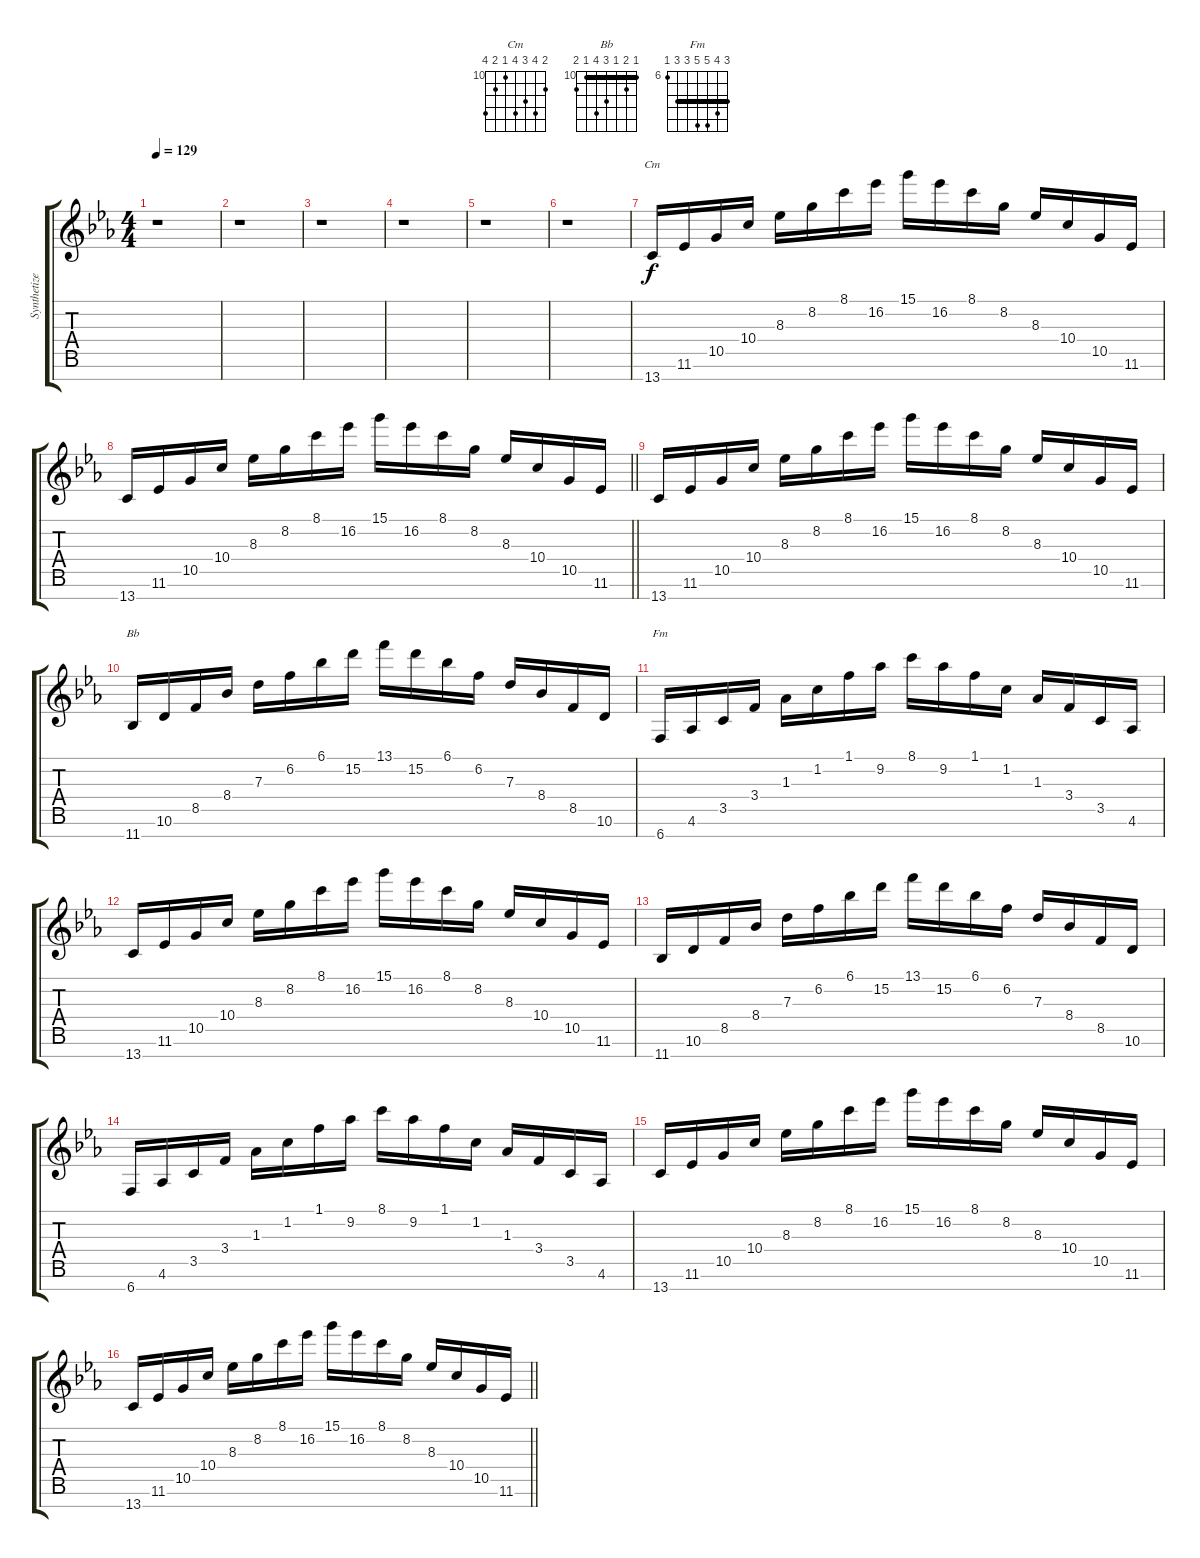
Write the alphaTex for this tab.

\track ("Synthetizer" "Synthetize") {instrument stringensemble1}
\staff {score tabs}
\tuning (E5 B4 G4 D4 A3 E3 B2) {hide}
\chord ("Cm" 11 13 12 13 10 11 13) {firstfret 10}
\chord ("Bb" 10 11 10 12 13 10 11) {firstfret 10 barre 10}
\chord ("Fm" 8 9 10 10 8 8 6) {firstfret 6 barre 8}
\ts (4 4)
\tempo 129
\clef g2
\ks eb
r.1{dy f volume 0 instrument stringensemble1} |
r.1 |
r.1 |
r.1 |
r.1 |
r.1 |
13.7.16{ch "Cm" volume 13} 11.6.16 10.5.16 10.4.16 8.3.16 8.2.16 8.1.16 16.2.16 15.1.16 16.2.16 8.1.16 8.2.16 8.3.16 10.4.16 10.5.16 11.6.16 |
\barLineRight lightlight
13.7.16 11.6.16 10.5.16 10.4.16 8.3.16 8.2.16 8.1.16 16.2.16 15.1.16 16.2.16 8.1.16 8.2.16 8.3.16 10.4.16 10.5.16 11.6.16 |
\section ("" "")
13.7.16 11.6.16 10.5.16 10.4.16 8.3.16 8.2.16 8.1.16 16.2.16 15.1.16 16.2.16 8.1.16 8.2.16 8.3.16 10.4.16 10.5.16 11.6.16 |
11.7.16{ch "Bb"} 10.6.16 8.5.16 8.4.16 7.3.16 6.2.16 6.1.16 15.2.16 13.1.16 15.2.16 6.1.16 6.2.16 7.3.16 8.4.16 8.5.16 10.6.16 |
6.7.16{ch "Fm"} 4.6.16 3.5.16 3.4.16 1.3.16 1.2.16 1.1.16 9.2.16 8.1.16 9.2.16 1.1.16 1.2.16 1.3.16 3.4.16 3.5.16 4.6.16 |
13.7.16 11.6.16 10.5.16 10.4.16 8.3.16 8.2.16 8.1.16 16.2.16 15.1.16 16.2.16 8.1.16 8.2.16 8.3.16 10.4.16 10.5.16 11.6.16 |
11.7.16 10.6.16 8.5.16 8.4.16 7.3.16 6.2.16 6.1.16 15.2.16 13.1.16 15.2.16 6.1.16 6.2.16 7.3.16 8.4.16 8.5.16 10.6.16 |
6.7.16 4.6.16 3.5.16 3.4.16 1.3.16 1.2.16 1.1.16 9.2.16 8.1.16 9.2.16 1.1.16 1.2.16 1.3.16 3.4.16 3.5.16 4.6.16 |
13.7.16 11.6.16 10.5.16 10.4.16 8.3.16 8.2.16 8.1.16 16.2.16 15.1.16 16.2.16 8.1.16 8.2.16 8.3.16 10.4.16 10.5.16 11.6.16 |
\barLineRight lightlight
13.7.16 11.6.16 10.5.16 10.4.16 8.3.16 8.2.16 8.1.16 16.2.16 15.1.16 16.2.16 8.1.16 8.2.16 8.3.16 10.4.16 10.5.16 11.6.16
